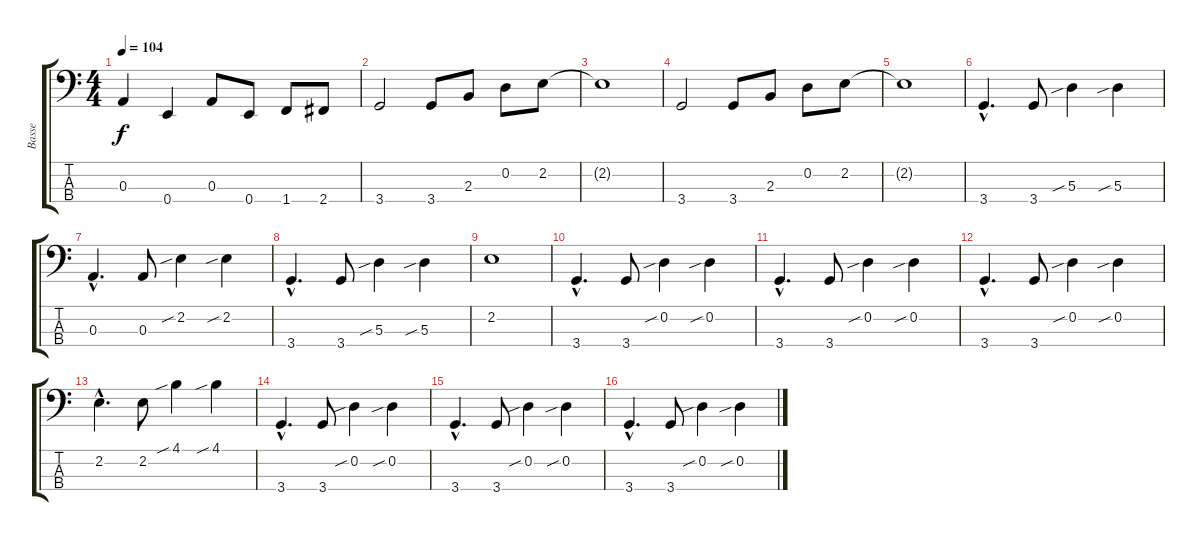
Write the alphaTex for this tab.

\track ("Basse" "Basse") {instrument electricbassfinger}
\staff {score tabs}
\tuning (G2 D2 A1 E1) {hide}
\ts (4 4)
\tempo 104
\clef f4
\ks c
0.3{t}.4{dy f} 0.4.4 0.3.8 0.4.8 1.4.8 2.4.8 |
3.4.2 3.4.8 2.3.8 0.2.8 2.2.8 |
2.2{t}.1 |
3.4.2 3.4.8 2.3.8 0.2.8 2.2.8 |
2.2{t}.1 |
3.4{hac}.4{d} 3.4.8 5.3{sib}.4 5.3{sib}.4 |
0.3{hac}.4{d} 0.3.8 2.2{sib}.4 2.2{sib}.4 |
3.4{hac}.4{d} 3.4.8 5.3{sib}.4 5.3{sib}.4 |
2.2.1 |
3.4{hac}.4{d} 3.4.8 0.2{sib}.4 0.2{sib}.4 |
3.4{hac}.4{d} 3.4.8 0.2{sib}.4 0.2{sib}.4 |
3.4{hac}.4{d} 3.4.8 0.2{sib}.4 0.2{sib}.4 |
2.2{hac}.4{d} 2.2.8 4.1{sib}.4 4.1{sib}.4 |
3.4{hac}.4{d volume 10} 3.4.8 0.2{sib}.4 0.2{sib}.4 |
3.4{hac}.4{d} 3.4.8 0.2{sib}.4 0.2{sib}.4 |
3.4{hac}.4{d} 3.4.8 0.2{sib}.4 0.2{sib}.4
